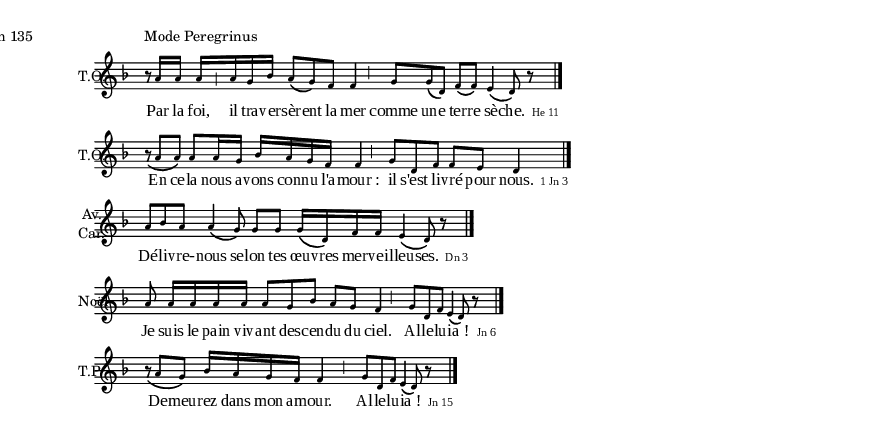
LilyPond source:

\version "2.14.0"
 \include "definitions.ly"
 \markup { \hspace #-10 \fill-line { "Psalm 135" "Mode Peregrinus" \null \null } }
\noPageBreak

\relative a' { 
	\new Staff {
		\cadenzaOn
		\key f \major
		\set Staff.instrumentName = \markup{ \center-column { T.O. } }
		r8  a16[ a]
		a16[ \cesurebasse \pespace a g bes]
		\times 2/3 { a8[\( g\) f] } f4 \cesure  \pespace
		\times 2/3 { g8[ g\( d]\) }
		f8[\( f\)]
		e4\( d8\) r8
		\endBar
	}

	\addlyrics {
		Par la foi, il tra -- ver -- sèr -- ent la mer comme un -- e ter -- re sè -- che.
 		\markup { \citation #"He 11" } }
	
	
}

\relative a' { 
	\new Staff {
		\cadenzaOn
		\key f \major
		\set Staff.instrumentName = \markup{ \center-column { T.O. } }
		
		\times 2/3 { r8_\( a[  a\)] } a[ a16 g] bes[ a g f] f4
		\cesure  \pespace \times 2/3 {g8[ d f]} f[ e] d4
		\endBar
	}

	\addlyrics {
		En ce -- la nous a -- vons con -- nu l'a -- "mour :" il s'est li -- vré pour nous.
 		\markup { \citation #"1 Jn 3" } }
	
	
}
\relative a' { 
	\new Staff {
		\cadenzaOn
		\key f \major
		\set Staff.instrumentName = \markup{ \center-column { Av. Car. } }
		
		\times 2/3 {a8[ bes a]} 
		\times 2/3 {a4\(  g8\) } 
		g[ g] g16[\( d\) f f] e4\( d8\) r
		\endBar
	}

	\addlyrics {
		Dé -- li -- vre- -- nous se -- lon tes œu -- vres mer -- vei -- lleu -- ses.
 		\markup { \citation #"Dn 3" } }
	
	
}
\relative a' { 
	\new Staff {
		\cadenzaOn
		\key f \major
		\set Staff.instrumentName = \markup{ \center-column { Noël } }
		a8
		a16[ a a a]
		\times 2/3 { a8[ g bes] }
		a8[ g]
		f4 \cesure  \pespace
		\times 2/3 {g8[ d f]}
		e4\( d8\) r8
		
		\endBar
	}

	\addlyrics {
		Je suis le pain viv -- ant des -- cen -- du du ciel. Al -- le -- lu -- "ia !" _
 		\markup { \citation #"Jn 6" } }
	
	
}

\relative a' { 
	\new Staff {
		\cadenzaOn
		\key f \major
		\set Staff.instrumentName = \markup{ \center-column { T.P. } }
		\times 2/3 { r8_\( a[ g]\) }
		bes16[ a g f] f4
		\pespace \cesure  \pespace
		\times 2/3 {g8[ d f]}
		e4\( d8\) r8
		\endBar
	}

	\addlyrics {
		De -- meu -- rez dans mon am -- our. Al -- le -- lu -- "ia !" _ 
 		\markup { \citation #"Jn 15" } }
	
	
}
